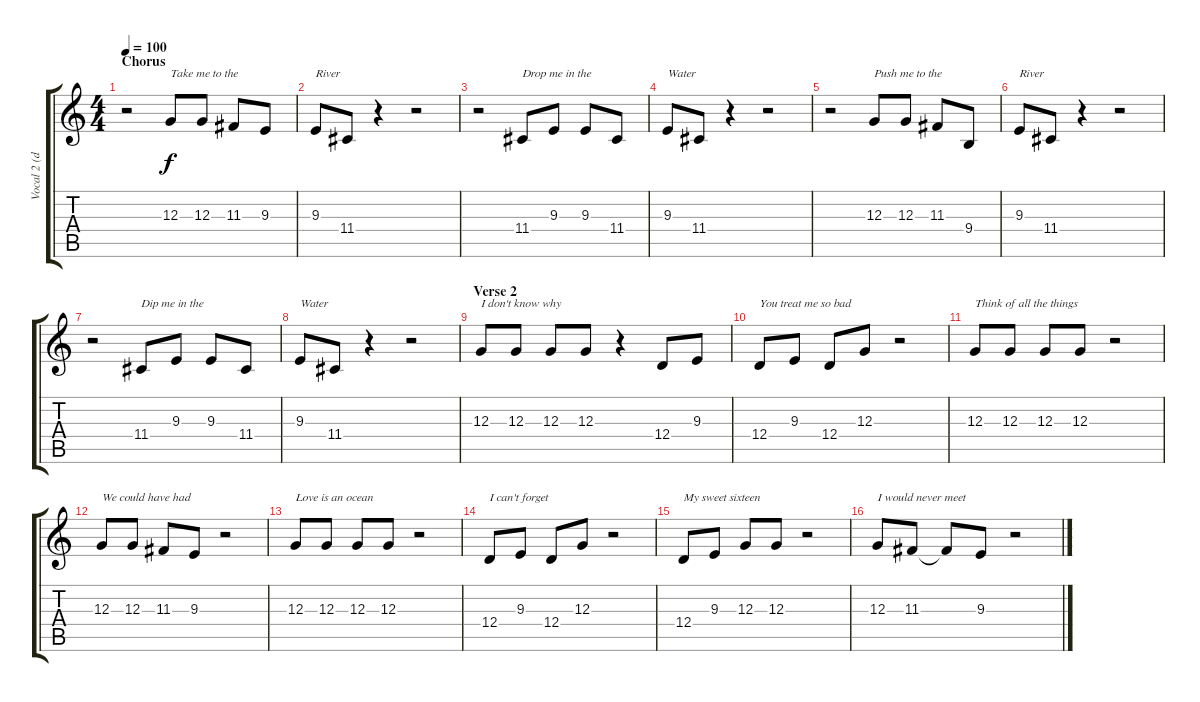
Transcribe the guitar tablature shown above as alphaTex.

\track ("Vocal 2 (dub)" "Vocal 2 (d") {instrument clavinet}
\staff {score tabs}
\tuning (E4 B3 G3 D3 A2 E2) {hide}
\ts (4 4)
\section ("" "Chorus")
\tempo 100
\clef g2
\ks c
r.2{dy f} 12.3.8{txt "Take me to the"} 12.3.8 11.3.8 9.3.8 |
9.3.8{txt "River"} 11.4.8 r.4 r.2 |
r.2 11.4.8{txt "Drop me in the"} 9.3.8 9.3.8 11.4.8 |
9.3.8{txt "Water"} 11.4.8 r.4 r.2 |
r.2 12.3.8{txt "Push me to the"} 12.3.8 11.3.8 9.4.8 |
9.3.8{txt "River"} 11.4.8 r.4 r.2 |
r.2 11.4.8{txt "Dip me in the"} 9.3.8 9.3.8 11.4.8 |
9.3.8{txt "Water"} 11.4.8 r.4 r.2 |
\section ("" "Verse 2")
12.3.8{txt "I don't know why"} 12.3.8 12.3.8 12.3.8 r.4 12.4.8 9.3.8 |
12.4.8{txt "You treat me so bad"} 9.3.8 12.4.8 12.3.8 r.2 |
12.3.8{txt "Think of all the things"} 12.3.8 12.3.8 12.3.8 r.2 |
12.3.8{txt "We could have had"} 12.3.8 11.3.8 9.3.8 r.2 |
12.3.8{txt "Love is an ocean"} 12.3.8 12.3.8 12.3.8 r.2 |
12.4.8{txt "I can't forget"} 9.3.8 12.4.8 12.3.8 r.2 |
12.4.8{txt "My sweet sixteen"} 9.3.8 12.3.8 12.3.8 r.2 |
12.3.8{txt "I would never meet"} 11.3.8 11.3{t}.8 9.3.8 r.2
